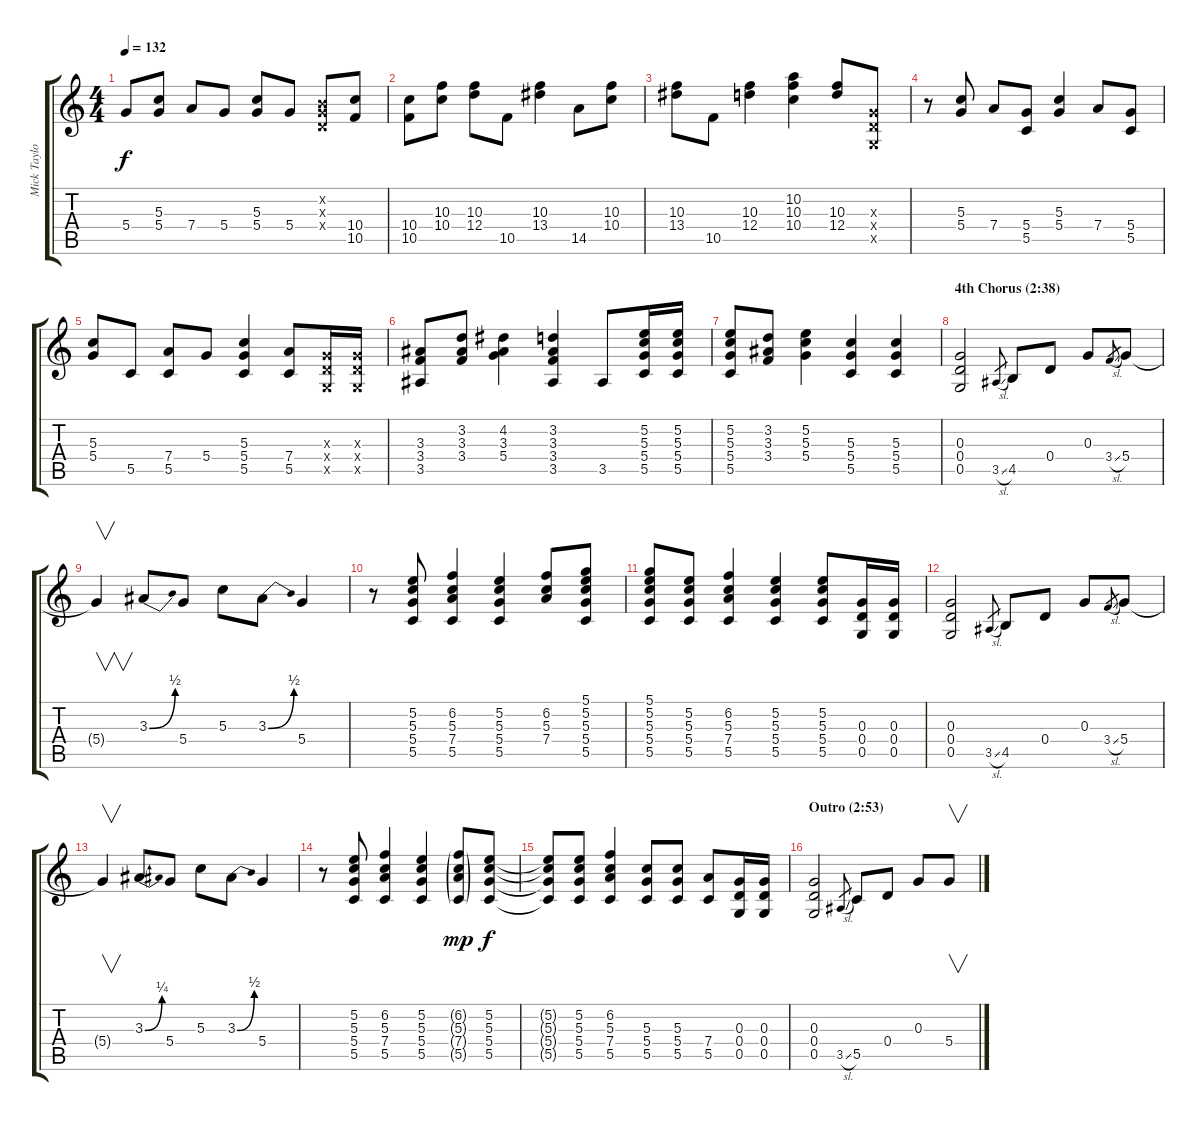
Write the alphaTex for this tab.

\track ("Mick Taylor" "Mick Taylo") {instrument electricguitarclean}
\staff {score tabs}
\tuning (D4 B3 G3 D3 G2 D2) {hide}
\ts (4 4)
\tempo 132
\clef g2
\ks c
5.4.8{dy f} (5.3 5.4).8 7.4.8 5.4.8 (5.3 5.4).8 5.4.8 (0.2{x} 0.3{x} 0.4{x}).8 (10.4 10.5).8 |
(10.4 10.5).8 (10.3 10.4).8 (10.3 12.4).8 10.5.8 (10.3 13.4).4 14.5.8 (10.3 10.4).8 |
(10.3 13.4).8 10.5.8 (10.3 12.4).4 (10.2 10.3 10.4).4 (10.3 12.4).8 (0.3{x} 0.4{x} 0.5{x}).8 |
r.8 (5.3 5.4).8 7.4.8 (5.4 5.5).8 (5.3 5.4).4 7.4.8 (5.4 5.5).8 |
(5.3 5.4).8 5.5.8 (7.4 5.5).8 5.4.8 (5.3 5.4 5.5).4 (7.4 5.5).8 (0.3{x} 0.4{x} 0.5{x}).16 (0.3{x} 0.4{x} 0.5{x}).16 |
(3.3 3.4 3.5).8 (3.2 3.3 3.4).8 (4.2 3.3 5.4).4 (3.2 3.3 3.4 3.5).4 3.5.8 (5.2 5.3 5.4 5.5).16 (5.2 5.3 5.4 5.5).16 |
(5.2 5.3 5.4 5.5).8 (3.2 3.3 3.4).8 (5.2 5.3 5.4).4 (5.3 5.4 5.5).4 (5.3 5.4 5.5).4 |
\section ("" "4th Chorus (2:38)")
(0.3 0.4 0.5).2 3.5{sl}.8{gr} 4.5.8 0.4.8 0.3.8 3.4{sl}.8{gr} 5.4.8 |
5.4{t}.4{v} 3.3{be (bend 0 0 60 2)}.8 5.4.8 5.3.8 3.3{be (bend 0 0 60 2)}.8 5.4.4 |
r.8 (5.2 5.3 5.4 5.5).8 (6.2 5.3 7.4 5.5).4 (5.2 5.3 5.4 5.5).4 (6.2 5.3 7.4).8 (5.1 5.2 5.3 5.4 5.5).8 |
(5.1 5.2 5.3 5.4 5.5).8 (5.2 5.3 5.4 5.5).8 (6.2 5.3 7.4 5.5).4 (5.2 5.3 5.4 5.5).4 (5.2 5.3 5.4 5.5).8 (0.3 0.4 0.5).16 (0.3 0.4 0.5).16 |
(0.3 0.4 0.5).2 3.5{sl}.8{gr} 4.5.8 0.4.8 0.3.8 3.4{sl}.8{gr} 5.4.8 |
5.4{t}.4{v} 3.3{be (bend 0 0 60 1)}.8 5.4.8 5.3.8 3.3{be (bend 0 0 60 2)}.8 5.4.4 |
r.8 (5.2 5.3 5.4 5.5).8 (6.2 5.3 7.4 5.5).4 (5.2 5.3 5.4 5.5).4 (6.2{g} 5.3{g} 7.4{g} 5.5{g}).8{dy mp} (5.2 5.3 5.4 5.5).8{dy f} |
(5.2{t} 5.3{t} 5.4{t} 5.5{t}).8 (5.2 5.3 5.4 5.5).8 (6.2 5.3 7.4 5.5).4 (5.3 5.4 5.5).8 (5.3 5.4 5.5).8 (7.4 5.5).8 (0.3 0.4 0.5).16 (0.3 0.4 0.5).16 |
\section ("" "Outro (2:53)")
(0.3 0.4 0.5).2 3.5{sl}.8{gr} 5.5.8 0.4.8 0.3.8 5.4.8{v}
